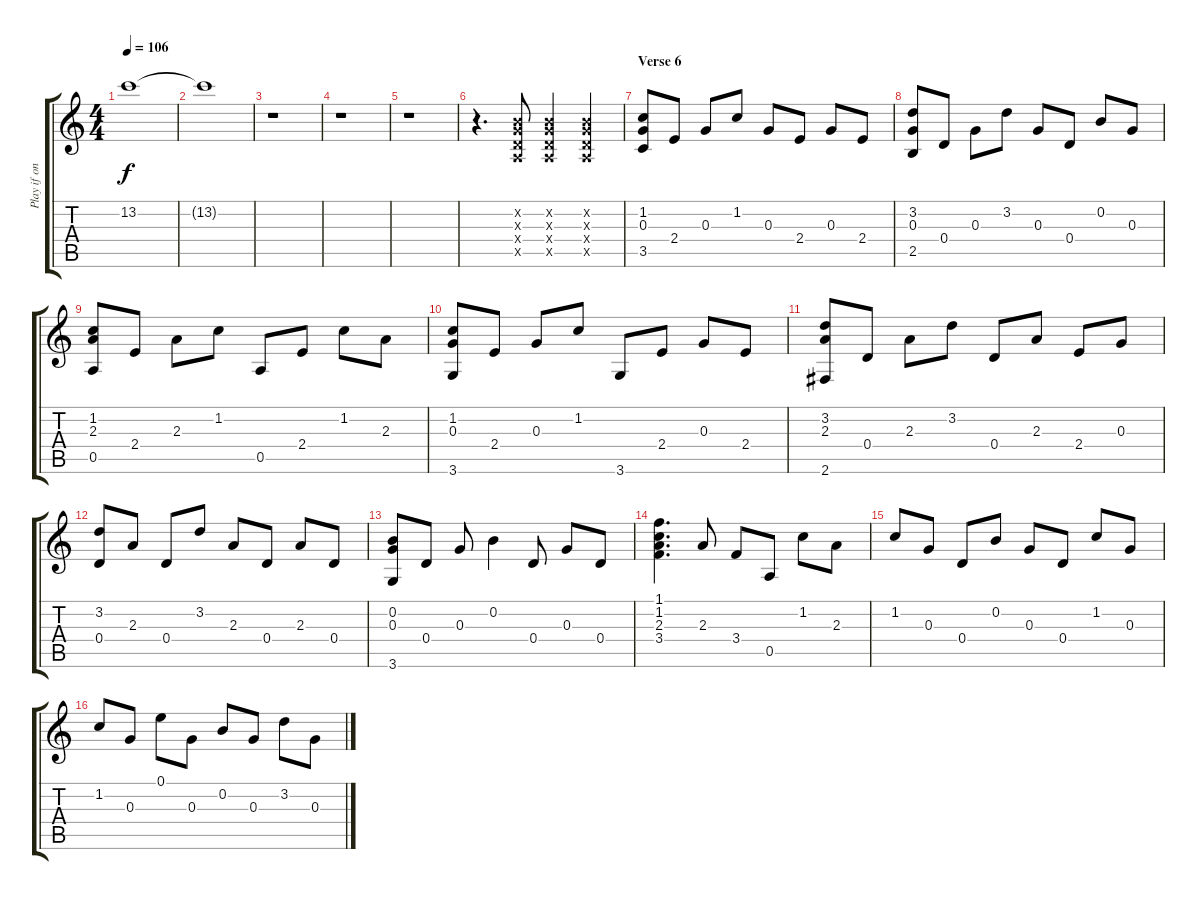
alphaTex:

\track ("Play if only one Guitar" "Play if on") {instrument electricguitarjazz}
\staff {score tabs}
\tuning (E4 B3 G3 D3 A2 E2) {hide}
\ts (4 4)
\tempo 106
\clef g2
\ks c
13.2{t}.1{dy f} |
13.2{t}.1 |
r.1 |
r.1 |
r.1 |
r.4{d} (0.2{x} 0.3{x} 0.4{x} 0.5{x}).8 (0.2{x} 0.3{x} 0.4{x} 0.5{x}).4 (0.2{x} 0.3{x} 0.4{x} 0.5{x}).4 |
\section ("" "Verse 6")
(1.2 0.3 3.5).8 2.4.8 0.3.8 1.2.8 0.3.8 2.4.8 0.3.8 2.4.8 |
(3.2 0.3 2.5).8 0.4.8 0.3.8 3.2.8 0.3.8 0.4.8 0.2.8 0.3.8 |
(1.2 2.3 0.5).8 2.4.8 2.3.8 1.2.8 0.5.8 2.4.8 1.2.8 2.3.8 |
(1.2 0.3 3.6).8 2.4.8 0.3.8 1.2.8 3.6.8 2.4.8 0.3.8 2.4.8 |
(3.2 2.3 2.6).8 0.4.8 2.3.8 3.2.8 0.4.8 2.3.8 2.4.8 0.3.8 |
(3.2 0.4).8 2.3.8 0.4.8 3.2.8 2.3.8 0.4.8 2.3.8 0.4.8 |
(0.2 0.3 3.6).8 0.4.8 0.3.8 0.2.4 0.4.8 0.3.8 0.4.8 |
(1.1 1.2 2.3 3.4).4{d} 2.3.8 3.4.8 0.5.8 1.2.8 2.3.8 |
1.2.8 0.3.8 0.4.8 0.2.8 0.3.8 0.4.8 1.2.8 0.3.8 |
1.2.8 0.3.8 0.1.8 0.3.8 0.2.8 0.3.8 3.2.8 0.3.8
